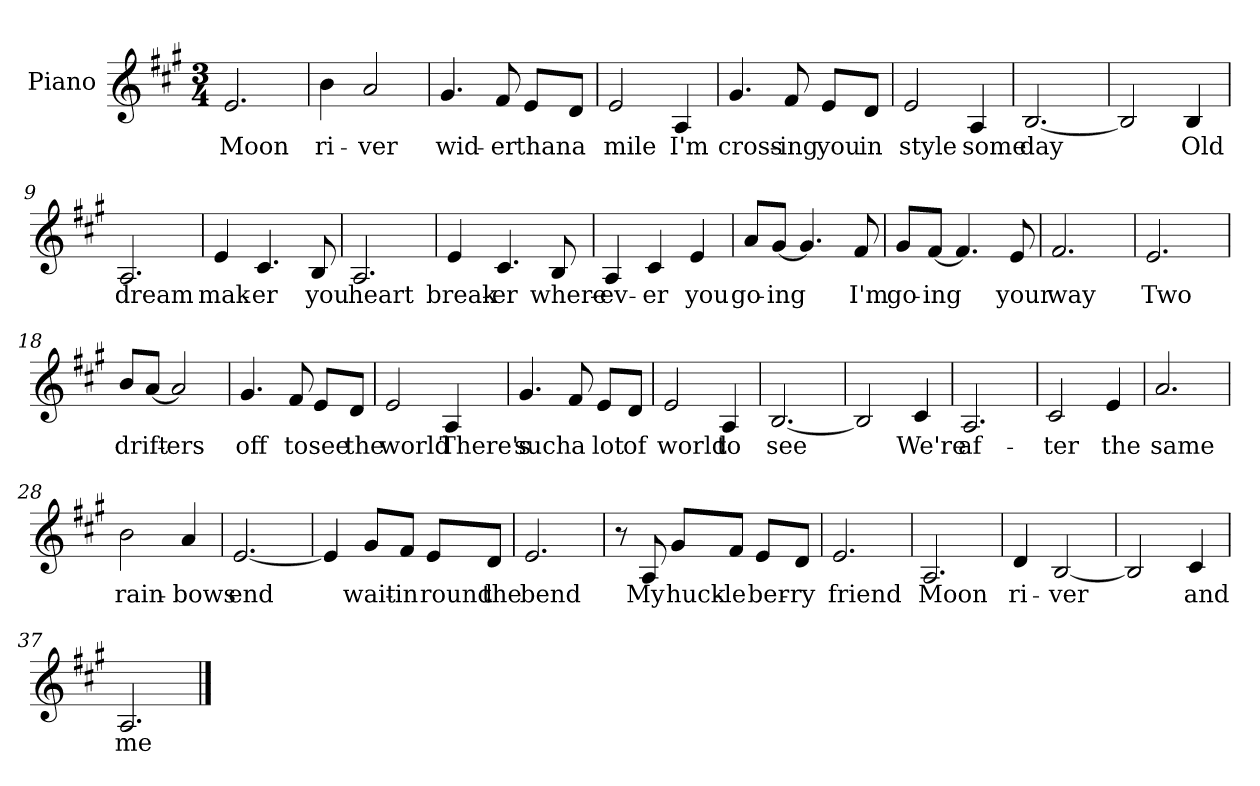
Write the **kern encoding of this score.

**kern	**text
*part1	*part1
*staff1	*staff1
*I"Piano	*
*I'Pno.	*
*clefG2	*
*k[f#c#g#]	*
*M3/4	*
=1	=1
!	!LO:LY:b
2.e/	Moon
=2	=2
!	!LO:LY:b
4b\	ri-
!	!LO:LY:b
2a/	-ver
=3	=3
!	!LO:LY:b
4.g#/	wid-
!	!LO:LY:b
8f#/	-er
!	!LO:LY:b
8e/L	than
!	!LO:LY:b
8d/J	a
=4	=4
!	!LO:LY:b
2e/	mile
!	!LO:LY:b
4A/	I'm
=5	=5
!	!LO:LY:b
4.g#/	cross-
!	!LO:LY:b
8f#/	-ing
!	!LO:LY:b
8e/L	you
!	!LO:LY:b
8d/J	in
=6	=6
!	!LO:LY:b
2e/	style
!	!LO:LY:b
4A/	some
=7	=7
!	!LO:LY:b
[2.B/	day
!!LO:LB:g=z
=8	=8
2B/]	.
!	!LO:LY:b
4B/	Old
=9	=9
!	!LO:LY:b
2.A/	dream
=10	=10
!	!LO:LY:b
4e/	mak-
!	!LO:LY:b
4.c#/	-er
!	!LO:LY:b
8B/	you
=11	=11
!	!LO:LY:b
2.A/	heart
=12	=12
!	!LO:LY:b
4e/	break-
!	!LO:LY:b
4.c#/	-er
!	!LO:LY:b
8B/	where-
=13	=13
!	!LO:LY:b
4A/	ev-
!	!LO:LY:b
4c#/	-er
!	!LO:LY:b
4e/	you
=14	=14
!	!LO:LY:b
8a/L	go-
!	!LO:LY:b
[8g#/J	-ing
4.g#/]	.
!	!LO:LY:b
8f#/	I'm
!!LO:LB:g=z
=15	=15
!	!LO:LY:b
8g#/L	go-
!	!LO:LY:b
[8f#/J	-ing
4.f#/]	.
!	!LO:LY:b
8e/	your
=16	=16
!	!LO:LY:b
2.f#/	way
=17	=17
!	!LO:LY:b
2.e/	Two
=18	=18
!	!LO:LY:b
8b/L	drift-
[8a/J	.
!	!LO:LY:b
2a/]	-ers
=19	=19
!	!LO:LY:b
4.g#/	off
!	!LO:LY:b
8f#/	to
!	!LO:LY:b
8e/L	see
!	!LO:LY:b
8d/J	the
=20	=20
!	!LO:LY:b
2e/	world
!	!LO:LY:b
4A/	There's
=21	=21
!	!LO:LY:b
4.g#/	such
!	!LO:LY:b
8f#/	a
!	!LO:LY:b
8e/L	lot
!	!LO:LY:b
8d/J	of
!!LO:LB:g=z
=22	=22
!	!LO:LY:b
2e/	world
!	!LO:LY:b
4A/	to
=23	=23
!	!LO:LY:b
[2.B/	see
=24	=24
2B/]	.
!	!LO:LY:b
4c#/	We're
=25	=25
!	!LO:LY:b
2.A/	af-
=26	=26
!	!LO:LY:b
2c#/	-ter
!	!LO:LY:b
4e/	the
=27	=27
!	!LO:LY:b
2.a/	same
=28	=28
!	!LO:LY:b
2b\	rain-
!	!LO:LY:b
4a/	-bows
=29	=29
!	!LO:LY:b
[2.e/	end
=30	=30
4e/]	.
!	!LO:LY:b
8g#/L	wait-
!	!LO:LY:b
8f#/J	-in
!	!LO:LY:b
8e/L	round
!	!LO:LY:b
8d/J	the
!!LO:LB:g=z
=31	=31
!	!LO:LY:b
2.e/	bend
=32	=32
8r	.
!	!LO:LY:b
8A/	My
!	!LO:LY:b
8g#/L	huck-
!	!LO:LY:b
8f#/J	-le
!	!LO:LY:b
8e/L	ber-
!	!LO:LY:b
8d/J	-ry
=33	=33
!	!LO:LY:b
2.e/	friend
=34	=34
!	!LO:LY:b
2.A/	Moon
=35	=35
!	!LO:LY:b
4d/	ri-
!	!LO:LY:b
[2B/	-ver
=36	=36
2B/]	.
!	!LO:LY:b
4c#/	and
=37	=37
!	!LO:LY:b
2.A/	me
==	==
*-	*-
